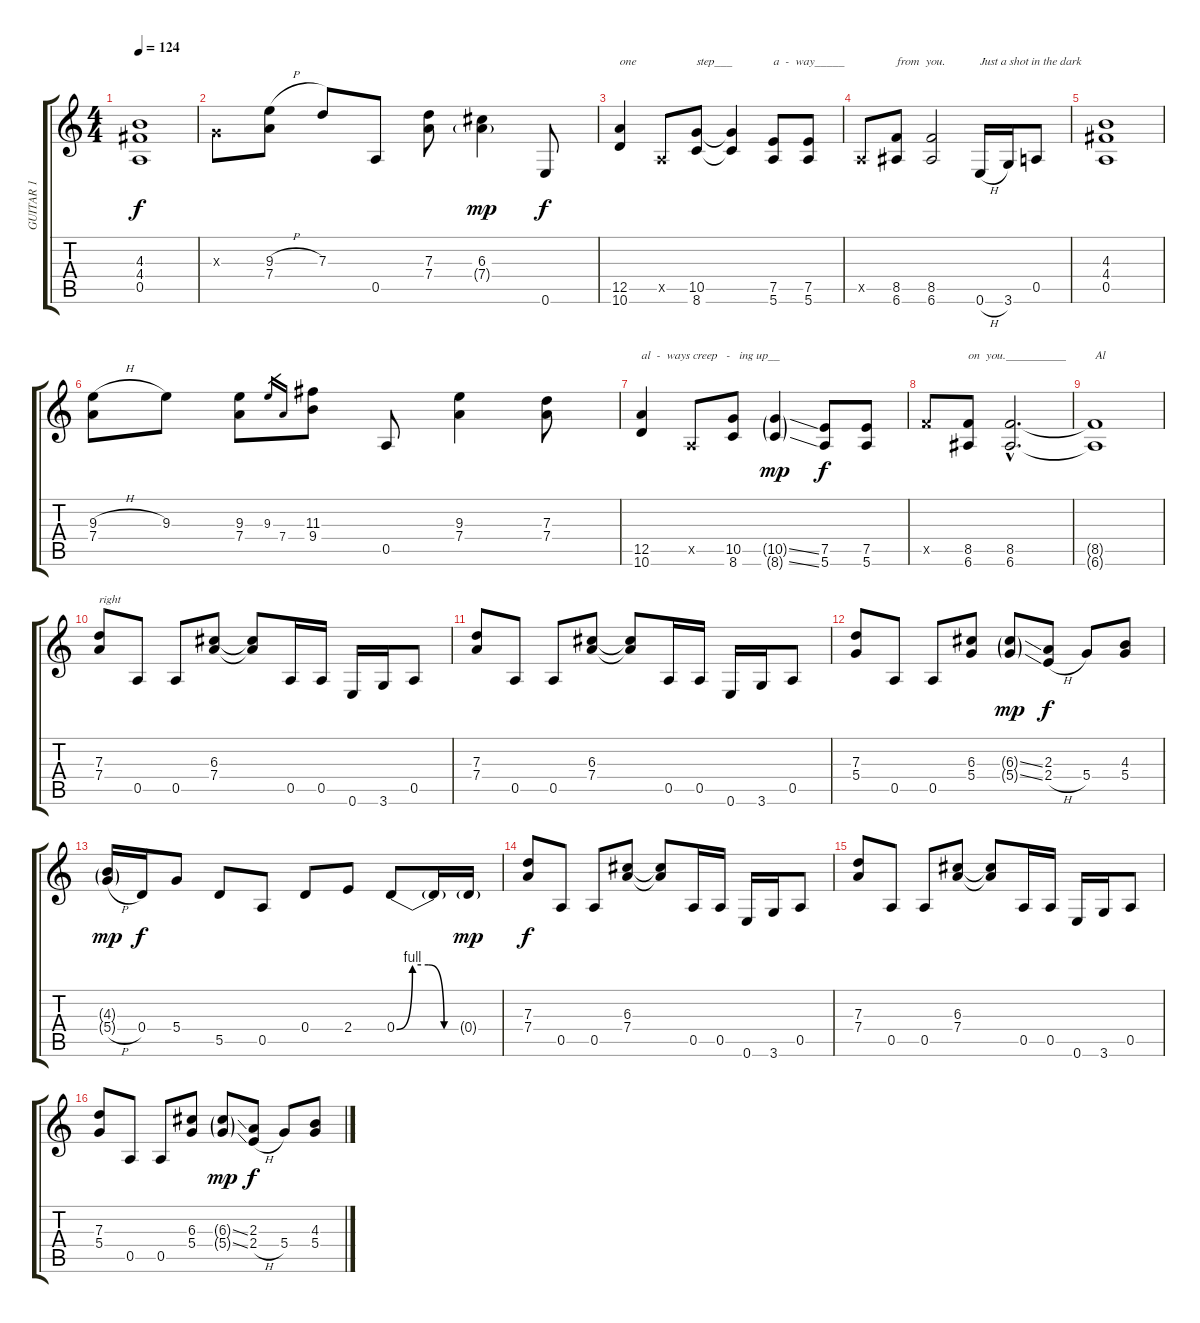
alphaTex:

\track ("GUITAR 1" "GUITAR 1") {instrument overdrivenguitar}
\staff {score tabs}
\tuning (E4 B3 G3 D3 A2 E2) {hide}
\ts (4 4)
\tempo 124
\clef g2
\ks c
(4.3 4.4 0.5).1{dy f} |
0.3{x}.8 (9.3{h} 7.4).8 7.3.8 0.5.8 (7.3 7.4).8 (6.3 7.4{g}).4{dy mp} 0.6.8{dy f} |
(12.5 10.6).4{txt "one"} 0.5{x}.8 (10.5 8.6).8{txt "step___"} (10.5{t} 8.6{t}).4 (7.5 5.6).8{txt "a  -  way_____"} (7.5 5.6).8 |
0.5{x}.8 (8.5 6.6).8{txt "from  you."} (8.5 6.6).2 0.6{h}.16{txt "Just a shot in the dark"} 3.6.16 0.5.8 |
(4.3 4.4 0.5).1 |
(9.3{h} 7.4).8 9.3.8 (9.3 7.4).8 9.3.16{gr} 7.4.16{gr} (11.3 9.4).8 0.5.8 (9.3 7.4).4 (7.3 7.4).8 |
(12.5 10.6).4{txt "al  -  ways creep   -   ing up__"} 0.5{x}.8 (10.5 8.6).8 (10.5{ss g} 8.6{ss g}).4{dy mp} (7.5 5.6).8{dy f} (7.5 5.6).8 |
8.5{x}.8 (8.5 6.6).8{txt "on  you.__________"} (8.5{hac} 6.6{hac}).2{d} |
(8.5{t} 6.6{t}).1{txt "Al"} |
(7.3 7.4).8{txt "right"} 0.5.8 0.5.8 (6.3 7.4).8 (6.3{t} 7.4{t}).8 0.5.16 0.5.16 0.6.16 3.6.16 0.5.8 |
(7.3 7.4).8 0.5.8 0.5.8 (6.3 7.4).8 (6.3{t} 7.4{t}).8 0.5.16 0.5.16 0.6.16 3.6.16 0.5.8 |
(7.3 5.4).8 0.5.8 0.5.8 (6.3 5.4).8 (6.3{ss g} 5.4{ss g}).8{dy mp} (2.3 2.4{h}).8{dy f} 5.4.8 (4.3 5.4).8 |
(4.3{g} 5.4{h g}).16{dy mp} 0.4.16{dy f} 5.4.8 5.5.8 0.5.8 0.4.8 2.4.8 0.4{be (custom 0 0 15 4 30 4 45 0 60 0)}.8 0.4{t}.16 0.4{g}.16{dy mp} |
(7.3 7.4).8{dy f} 0.5.8 0.5.8 (6.3 7.4).8 (6.3{t} 7.4{t}).8 0.5.16 0.5.16 0.6.16 3.6.16 0.5.8 |
(7.3 7.4).8 0.5.8 0.5.8 (6.3 7.4).8 (6.3{t} 7.4{t}).8 0.5.16 0.5.16 0.6.16 3.6.16 0.5.8 |
(7.3 5.4).8 0.5.8 0.5.8 (6.3 5.4).8 (6.3{ss g} 5.4{ss g}).8{dy mp} (2.3 2.4{h}).8{dy f} 5.4.8 (4.3 5.4).8
